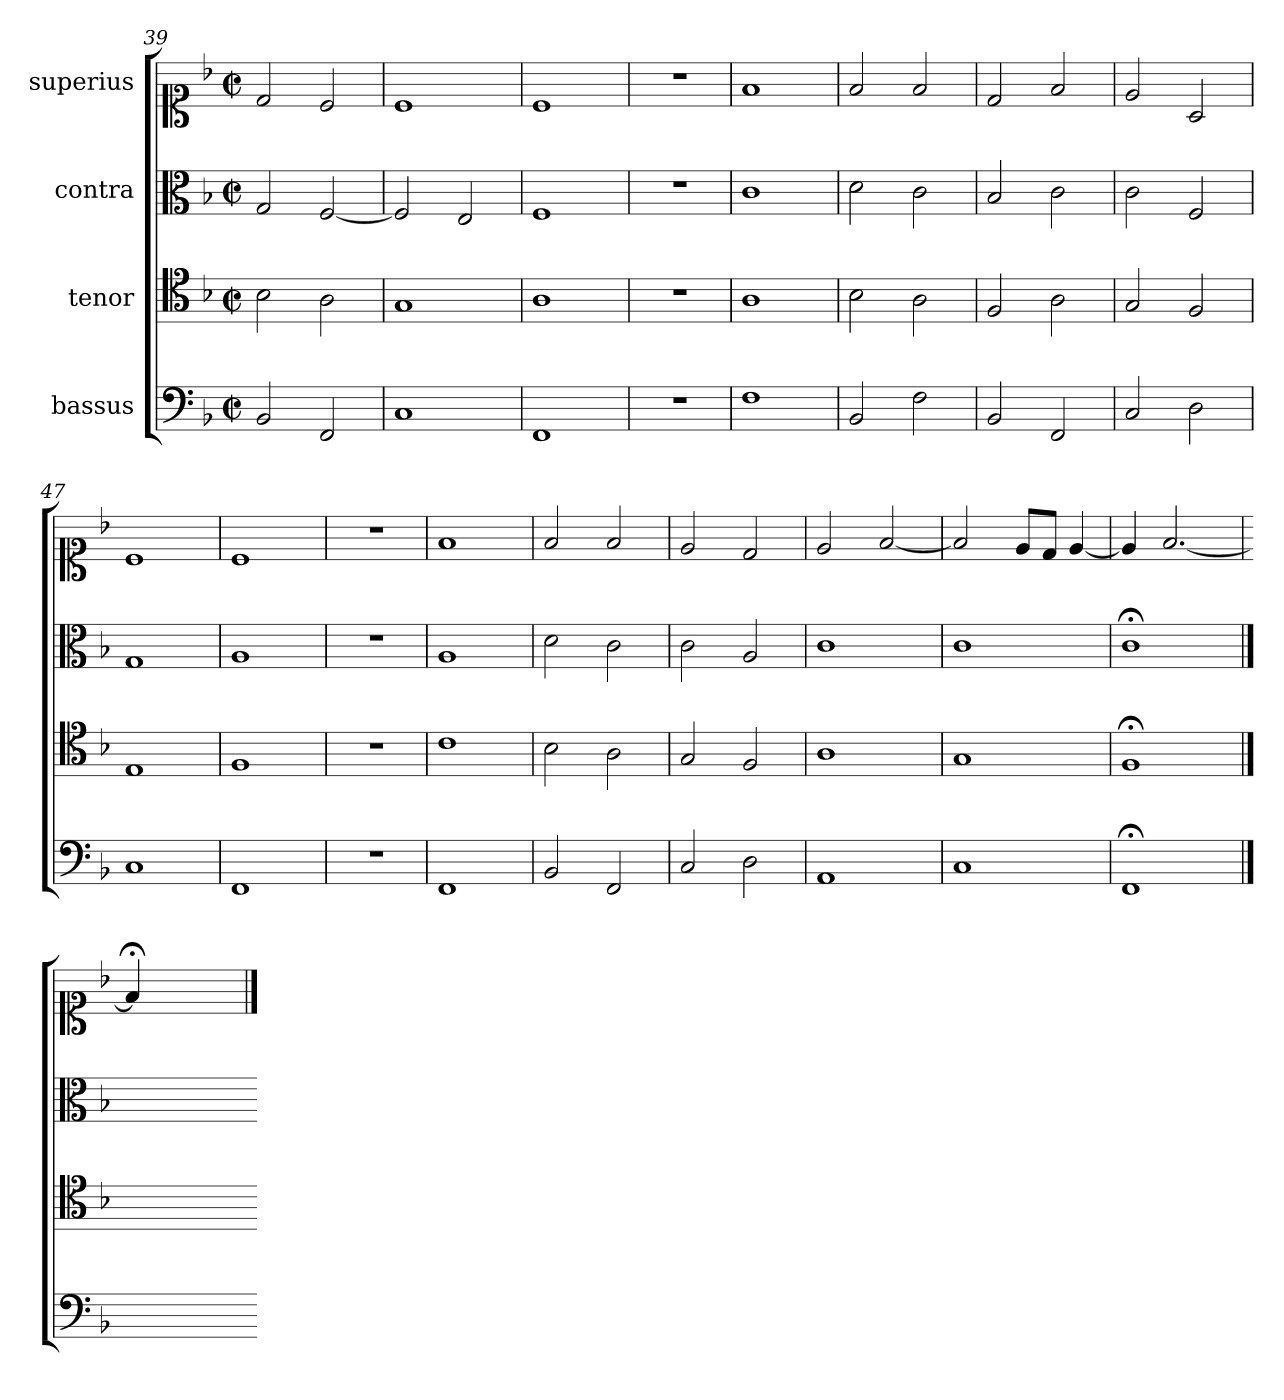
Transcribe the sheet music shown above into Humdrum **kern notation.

**kern	**kern	**kern	**kern
*part4	*part3	*part2	*part1
*staff4	*staff3	*staff2	*staff1
*I"bassus	*I"tenor	*I"contra	*I"superius
*clefF4	*clefC4	*clefC3	*clefC1
*k[b-]	*k[b-]	*k[b-]	*k[b-]
*M2/2	*M2/2	*M2/2	*M2/2
*met(c|)	*met(c|)	*met(c|)	*met(c|)
=39	=39	=39	=39
2BB-	2B-	2G	2d
2FF	2A	[2F	2c
=40	=40	=40	=40
1C	1G	2F]	1c
.	.	2E	.
=41	=41	=41	=41
1FF	1A	1F	1c
=42	=42	=42	=42
1r	1r	1r	1r
=43	=43	=43	=43
1F	1A	1c	1f
=44	=44	=44	=44
2BB-	2B-	2d	2f
2F	2A	2c	2f
=45	=45	=45	=45
2BB-	2F	2B-	2d
2FF	2A	2c	2f
=46	=46	=46	=46
2C	2G	2c	2e
2D	2F	2F	2A
=47	=47	=47	=47
1C	1E	1G	1c
=48	=48	=48	=48
1FF	1F	1A	1c
=49	=49	=49	=49
1r	1r	1r	1r
=50	=50	=50	=50
1FF	1c	1A	1f
=51	=51	=51	=51
2BB-	2B-	2d	2f
2FF	2A	2c	2f
=52	=52	=52	=52
2C	2G	2c	2e
2D	2F	2A	2d
=53	=53	=53	=53
1AA	1A	1c	2e
.	.	.	[2f
=54	=54	=54	=54
1C	1G	1c	2f]
.	.	.	8e/L
.	.	.	8d/J
.	.	.	[4e
=55	=55	=55	=55
1FF;	1F;	1c;	4e]
.	.	.	[2.f
==56	==56	==56	=56
1ryy	1ryy	1ryy	4f;]
.	.	.	2.ryy
=	=	=	==
*-	*-	*-	*-
